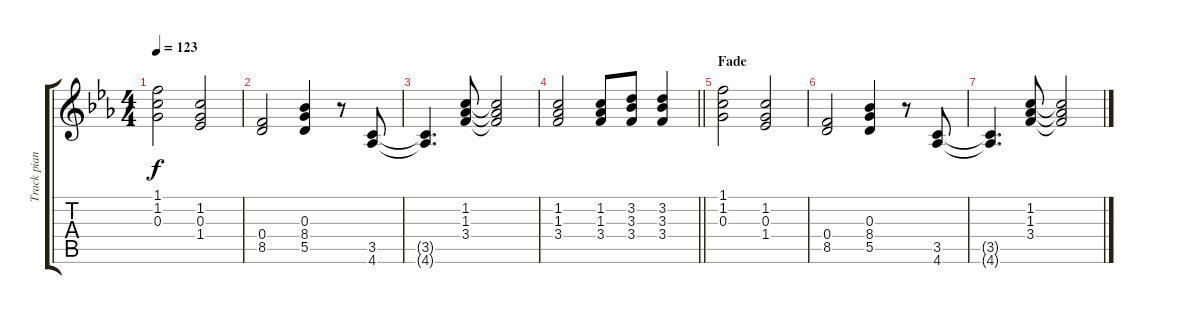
\track ("Track piano" "Track pian") {instrument electricpiano1}
\staff {score tabs}
\tuning (E5 B4 G4 D4 A3 E3) {hide}
\ts (4 4)
\tempo 123
\clef g2
\ks eb
(1.1 1.2 0.3).2{dy f} (1.2 0.3 1.4).2 |
(0.4 8.5).2 (0.3 8.4 5.5).4 r.8 (3.5 4.6).8 |
(3.5{t} 4.6{t}).4{d} (1.2 1.3 3.4).8 (1.2{t} 1.3{t} 3.4{t}).2 |
\barLineRight lightlight
(1.2 1.3 3.4).2 (1.2 1.3 3.4).8 (3.2 3.3 3.4).8 (3.2 3.3 3.4).4 |
\section ("" "Fade")
(1.1 1.2 0.3).2 (1.2 0.3 1.4).2 |
(0.4 8.5).2 (0.3 8.4 5.5).4 r.8 (3.5 4.6).8 |
(3.5{t} 4.6{t}).4{d} (1.2 1.3 3.4).8 (1.2{t} 1.3{t} 3.4{t}).2
